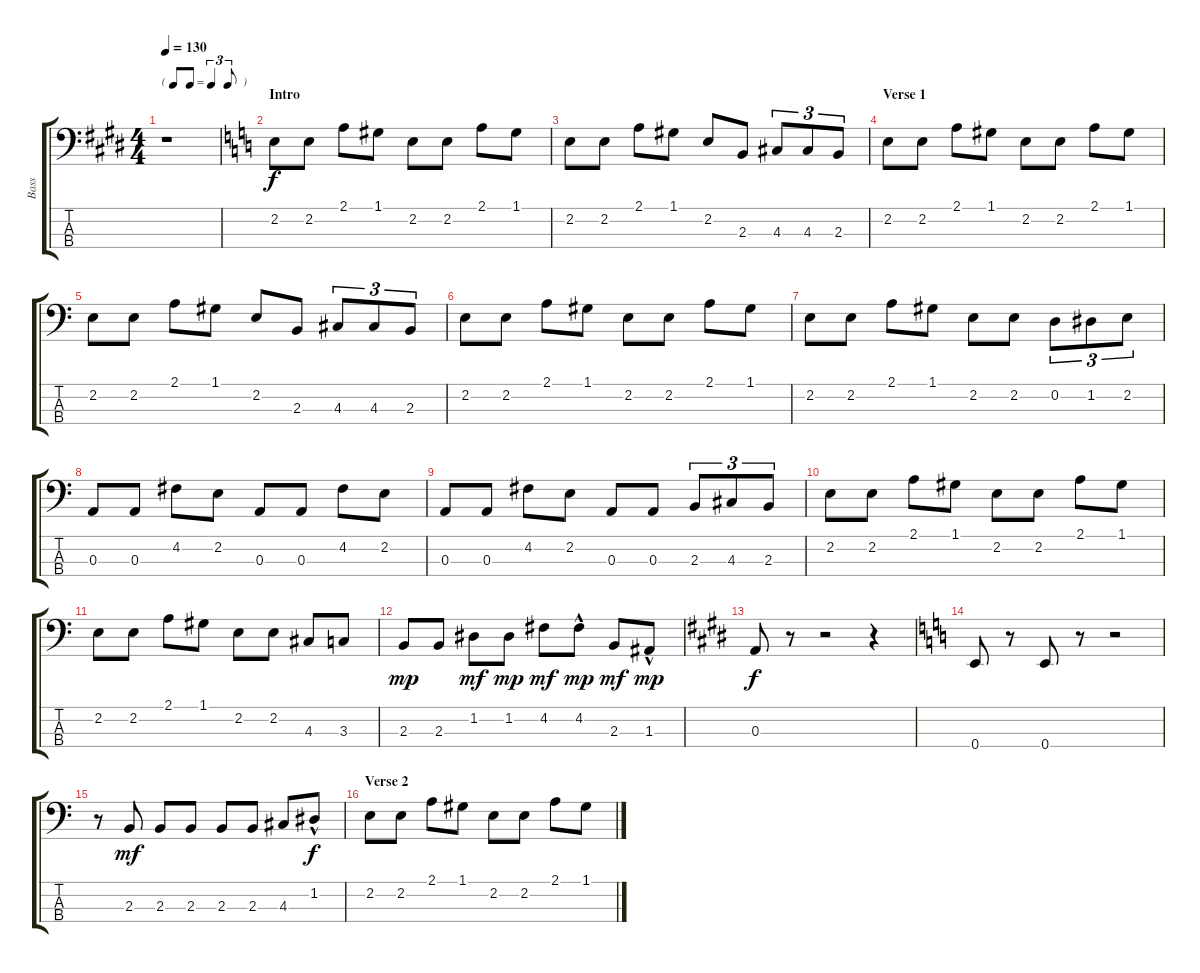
\track ("Bass" "Bass") {instrument electricbassfinger}
\staff {score tabs}
\tuning (G2 D2 A1 E1) {hide}
\ts (4 4)
\tf triplet8th
\tempo 130
\clef f4
\ks e
r.1{dy f instrument electricbassfinger} |
\section ("" "Intro")
\ks c
2.2.8 2.2.8 2.1.8 1.1.8 2.2.8 2.2.8 2.1.8 1.1.8 |
2.2.8 2.2.8 2.1.8 1.1.8 2.2.8 2.3.8 4.3.8{tu (3 2)} 4.3.8{tu (3 2)} 2.3.8{tu (3 2)} |
\section ("" "Verse 1")
2.2.8 2.2.8 2.1.8 1.1.8 2.2.8 2.2.8 2.1.8 1.1.8 |
2.2.8 2.2.8 2.1.8 1.1.8 2.2.8 2.3.8 4.3.8{tu (3 2)} 4.3.8{tu (3 2)} 2.3.8{tu (3 2)} |
2.2.8 2.2.8 2.1.8 1.1.8 2.2.8 2.2.8 2.1.8 1.1.8 |
2.2.8 2.2.8 2.1.8 1.1.8 2.2.8 2.2.8 0.2.8{tu (3 2)} 1.2.8{tu (3 2)} 2.2.8{tu (3 2)} |
0.3.8 0.3.8 4.2.8 2.2.8 0.3.8 0.3.8 4.2.8 2.2.8 |
0.3.8 0.3.8 4.2.8 2.2.8 0.3.8 0.3.8 2.3.8{tu (3 2)} 4.3.8{tu (3 2)} 2.3.8{tu (3 2)} |
2.2.8 2.2.8 2.1.8 1.1.8 2.2.8 2.2.8 2.1.8 1.1.8 |
2.2.8 2.2.8 2.1.8 1.1.8 2.2.8 2.2.8 4.3.8 3.3.8 |
2.3.8{dy mp} 2.3.8 1.2.8{dy mf} 1.2.8{dy mp} 4.2.8{dy mf} 4.2{hac}.8{dy mp} 2.3.8{dy mf} 1.3{hac}.8{dy mp} |
\ks e
0.3.8{dy f} r.8 r.2 r.4 |
\ks c
0.4.8 r.8 0.4.8 r.8 r.2 |
r.8 2.3.8{dy mf} 2.3.8 2.3.8 2.3.8 2.3.8 4.3.8 1.2{hac}.8{dy f} |
\section ("" "Verse 2")
2.2.8 2.2.8 2.1.8 1.1.8 2.2.8 2.2.8 2.1.8 1.1.8
